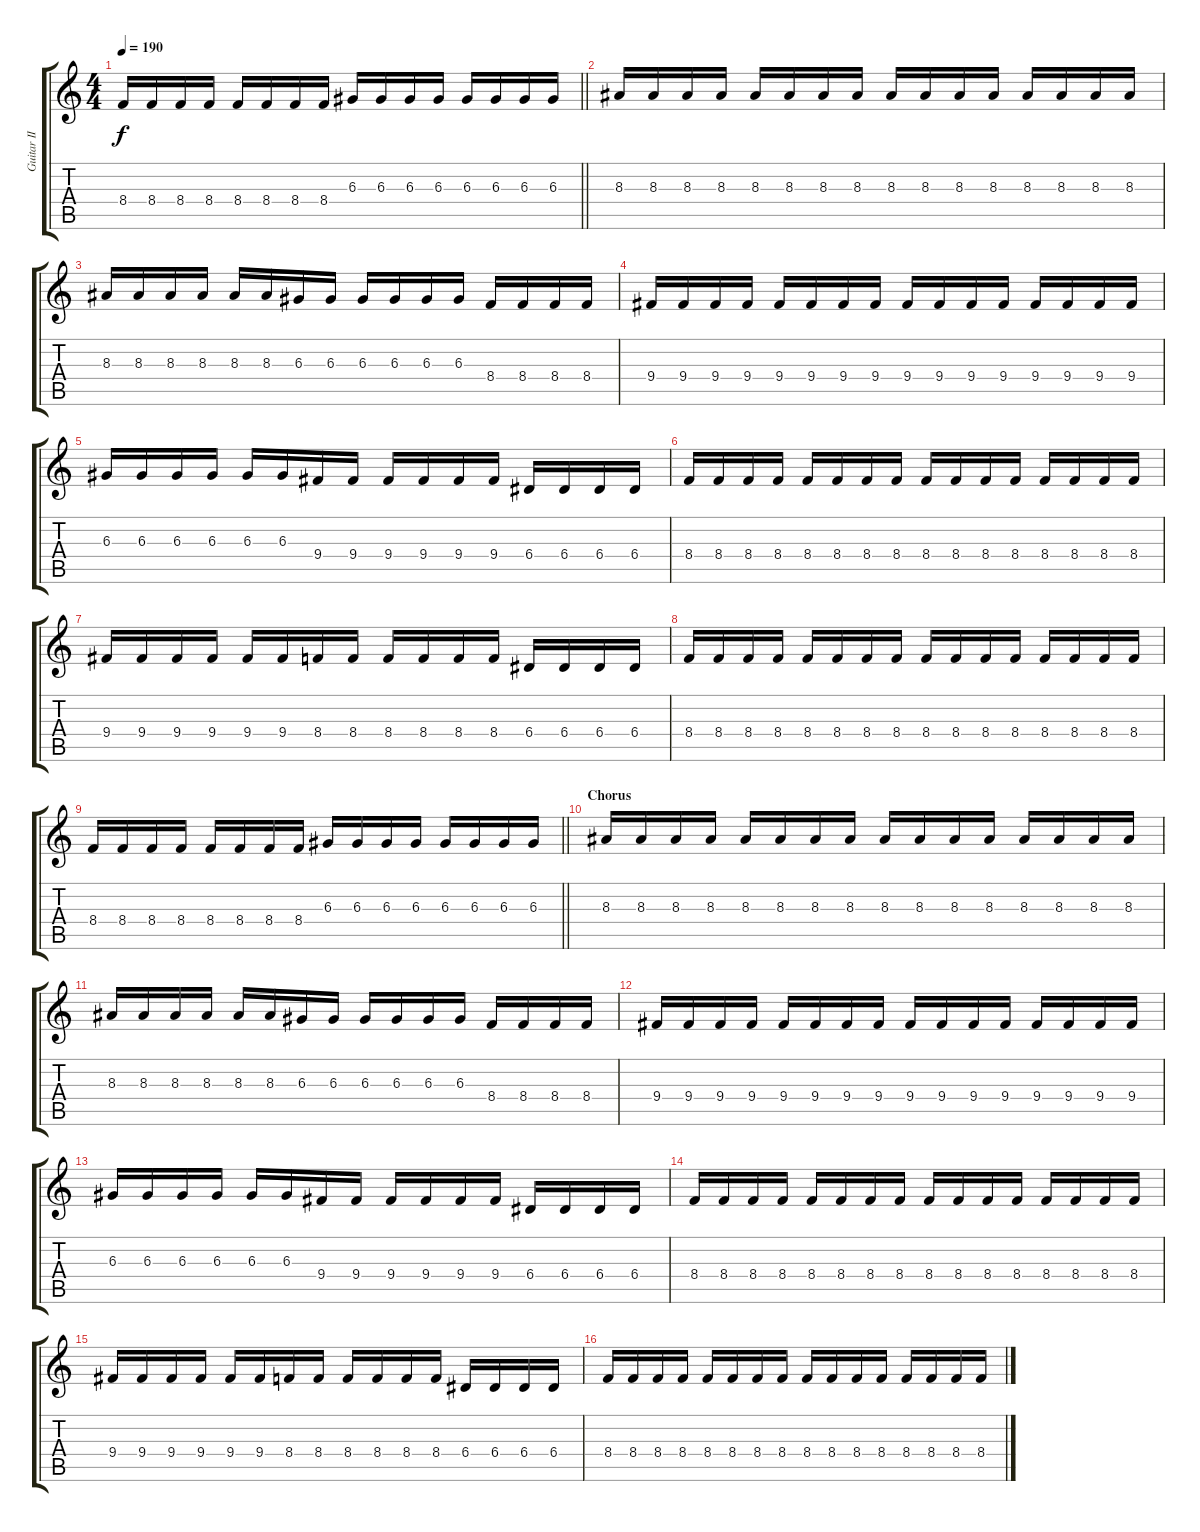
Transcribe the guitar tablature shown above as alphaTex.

\track ("Guitar II" "Guitar II") {instrument distortionguitar}
\staff {score tabs}
\tuning (B3 Gb3 D3 A2 E2 B1) {hide}
\ts (4 4)
\tempo 190
\clef g2
\barLineRight lightlight
\ks c
8.4.16{dy f} 8.4.16 8.4.16 8.4.16 8.4.16 8.4.16 8.4.16 8.4.16 6.3.16 6.3.16 6.3.16 6.3.16 6.3.16 6.3.16 6.3.16 6.3.16 |
\section ("" "")
8.3.16 8.3.16 8.3.16 8.3.16 8.3.16 8.3.16 8.3.16 8.3.16 8.3.16 8.3.16 8.3.16 8.3.16 8.3.16 8.3.16 8.3.16 8.3.16 |
8.3.16 8.3.16 8.3.16 8.3.16 8.3.16 8.3.16 6.3.16 6.3.16 6.3.16 6.3.16 6.3.16 6.3.16 8.4.16 8.4.16 8.4.16 8.4.16 |
9.4.16 9.4.16 9.4.16 9.4.16 9.4.16 9.4.16 9.4.16 9.4.16 9.4.16 9.4.16 9.4.16 9.4.16 9.4.16 9.4.16 9.4.16 9.4.16 |
6.3.16 6.3.16 6.3.16 6.3.16 6.3.16 6.3.16 9.4.16 9.4.16 9.4.16 9.4.16 9.4.16 9.4.16 6.4.16 6.4.16 6.4.16 6.4.16 |
8.4.16 8.4.16 8.4.16 8.4.16 8.4.16 8.4.16 8.4.16 8.4.16 8.4.16 8.4.16 8.4.16 8.4.16 8.4.16 8.4.16 8.4.16 8.4.16 |
9.4.16 9.4.16 9.4.16 9.4.16 9.4.16 9.4.16 8.4.16 8.4.16 8.4.16 8.4.16 8.4.16 8.4.16 6.4.16 6.4.16 6.4.16 6.4.16 |
8.4.16 8.4.16 8.4.16 8.4.16 8.4.16 8.4.16 8.4.16 8.4.16 8.4.16 8.4.16 8.4.16 8.4.16 8.4.16 8.4.16 8.4.16 8.4.16 |
\barLineRight lightlight
8.4.16 8.4.16 8.4.16 8.4.16 8.4.16 8.4.16 8.4.16 8.4.16 6.3.16 6.3.16 6.3.16 6.3.16 6.3.16 6.3.16 6.3.16 6.3.16 |
\section ("" "Chorus")
8.3.16 8.3.16 8.3.16 8.3.16 8.3.16 8.3.16 8.3.16 8.3.16 8.3.16 8.3.16 8.3.16 8.3.16 8.3.16 8.3.16 8.3.16 8.3.16 |
8.3.16 8.3.16 8.3.16 8.3.16 8.3.16 8.3.16 6.3.16 6.3.16 6.3.16 6.3.16 6.3.16 6.3.16 8.4.16 8.4.16 8.4.16 8.4.16 |
9.4.16 9.4.16 9.4.16 9.4.16 9.4.16 9.4.16 9.4.16 9.4.16 9.4.16 9.4.16 9.4.16 9.4.16 9.4.16 9.4.16 9.4.16 9.4.16 |
6.3.16 6.3.16 6.3.16 6.3.16 6.3.16 6.3.16 9.4.16 9.4.16 9.4.16 9.4.16 9.4.16 9.4.16 6.4.16 6.4.16 6.4.16 6.4.16 |
8.4.16 8.4.16 8.4.16 8.4.16 8.4.16 8.4.16 8.4.16 8.4.16 8.4.16 8.4.16 8.4.16 8.4.16 8.4.16 8.4.16 8.4.16 8.4.16 |
9.4.16 9.4.16 9.4.16 9.4.16 9.4.16 9.4.16 8.4.16 8.4.16 8.4.16 8.4.16 8.4.16 8.4.16 6.4.16 6.4.16 6.4.16 6.4.16 |
8.4.16 8.4.16 8.4.16 8.4.16 8.4.16 8.4.16 8.4.16 8.4.16 8.4.16 8.4.16 8.4.16 8.4.16 8.4.16 8.4.16 8.4.16 8.4.16
